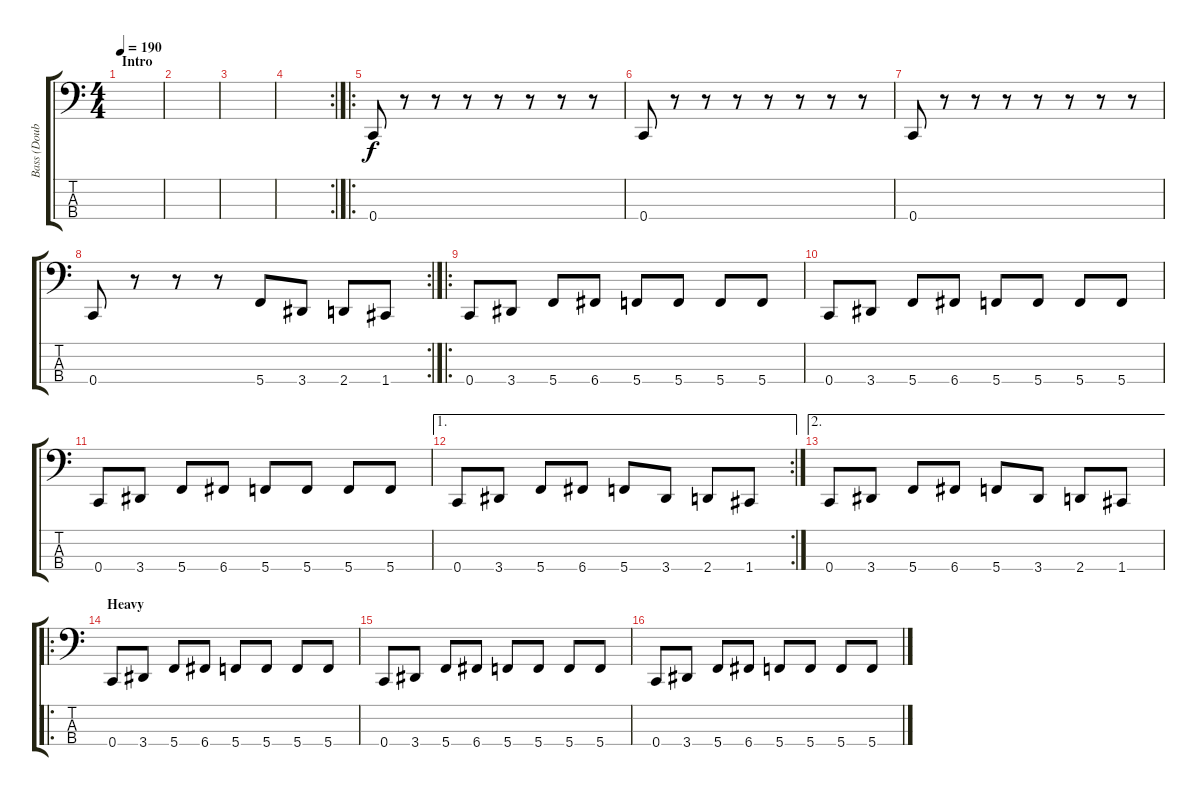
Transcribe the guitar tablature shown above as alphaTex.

\track ("Bass (Double)" "Bass (Doub") {instrument slapbass1}
\staff {score tabs}
\tuning (F2 C2 G1 C1) {hide}
\ts (4 4)
\section ("" "Intro")
\tempo 190
\clef f4
\ks c
|
|
|
\rc 2
|
\ro
0.4.8 r.8 r.8 r.8 r.8 r.8 r.8 r.8 |
0.4.8 r.8 r.8 r.8 r.8 r.8 r.8 r.8 |
0.4.8 r.8 r.8 r.8 r.8 r.8 r.8 r.8 |
\rc 2
0.4.8 r.8 r.8 r.8 5.4.8 3.4.8 2.4.8 1.4.8 |
\ro
0.4.8 3.4.8 5.4.8 6.4.8 5.4.8 5.4.8 5.4.8 5.4.8 |
0.4.8 3.4.8 5.4.8 6.4.8 5.4.8 5.4.8 5.4.8 5.4.8 |
0.4.8 3.4.8 5.4.8 6.4.8 5.4.8 5.4.8 5.4.8 5.4.8 |
\ae 1
\rc 2
0.4.8 3.4.8 5.4.8 6.4.8 5.4.8 3.4.8 2.4.8 1.4.8 |
\ae 2
0.4.8 3.4.8 5.4.8 6.4.8 5.4.8 3.4.8 2.4.8 1.4.8 |
\ro
\section ("" "Heavy")
0.4.8 3.4.8 5.4.8 6.4.8 5.4.8 5.4.8 5.4.8 5.4.8 |
0.4.8 3.4.8 5.4.8 6.4.8 5.4.8 5.4.8 5.4.8 5.4.8 |
0.4.8 3.4.8 5.4.8 6.4.8 5.4.8 5.4.8 5.4.8 5.4.8
